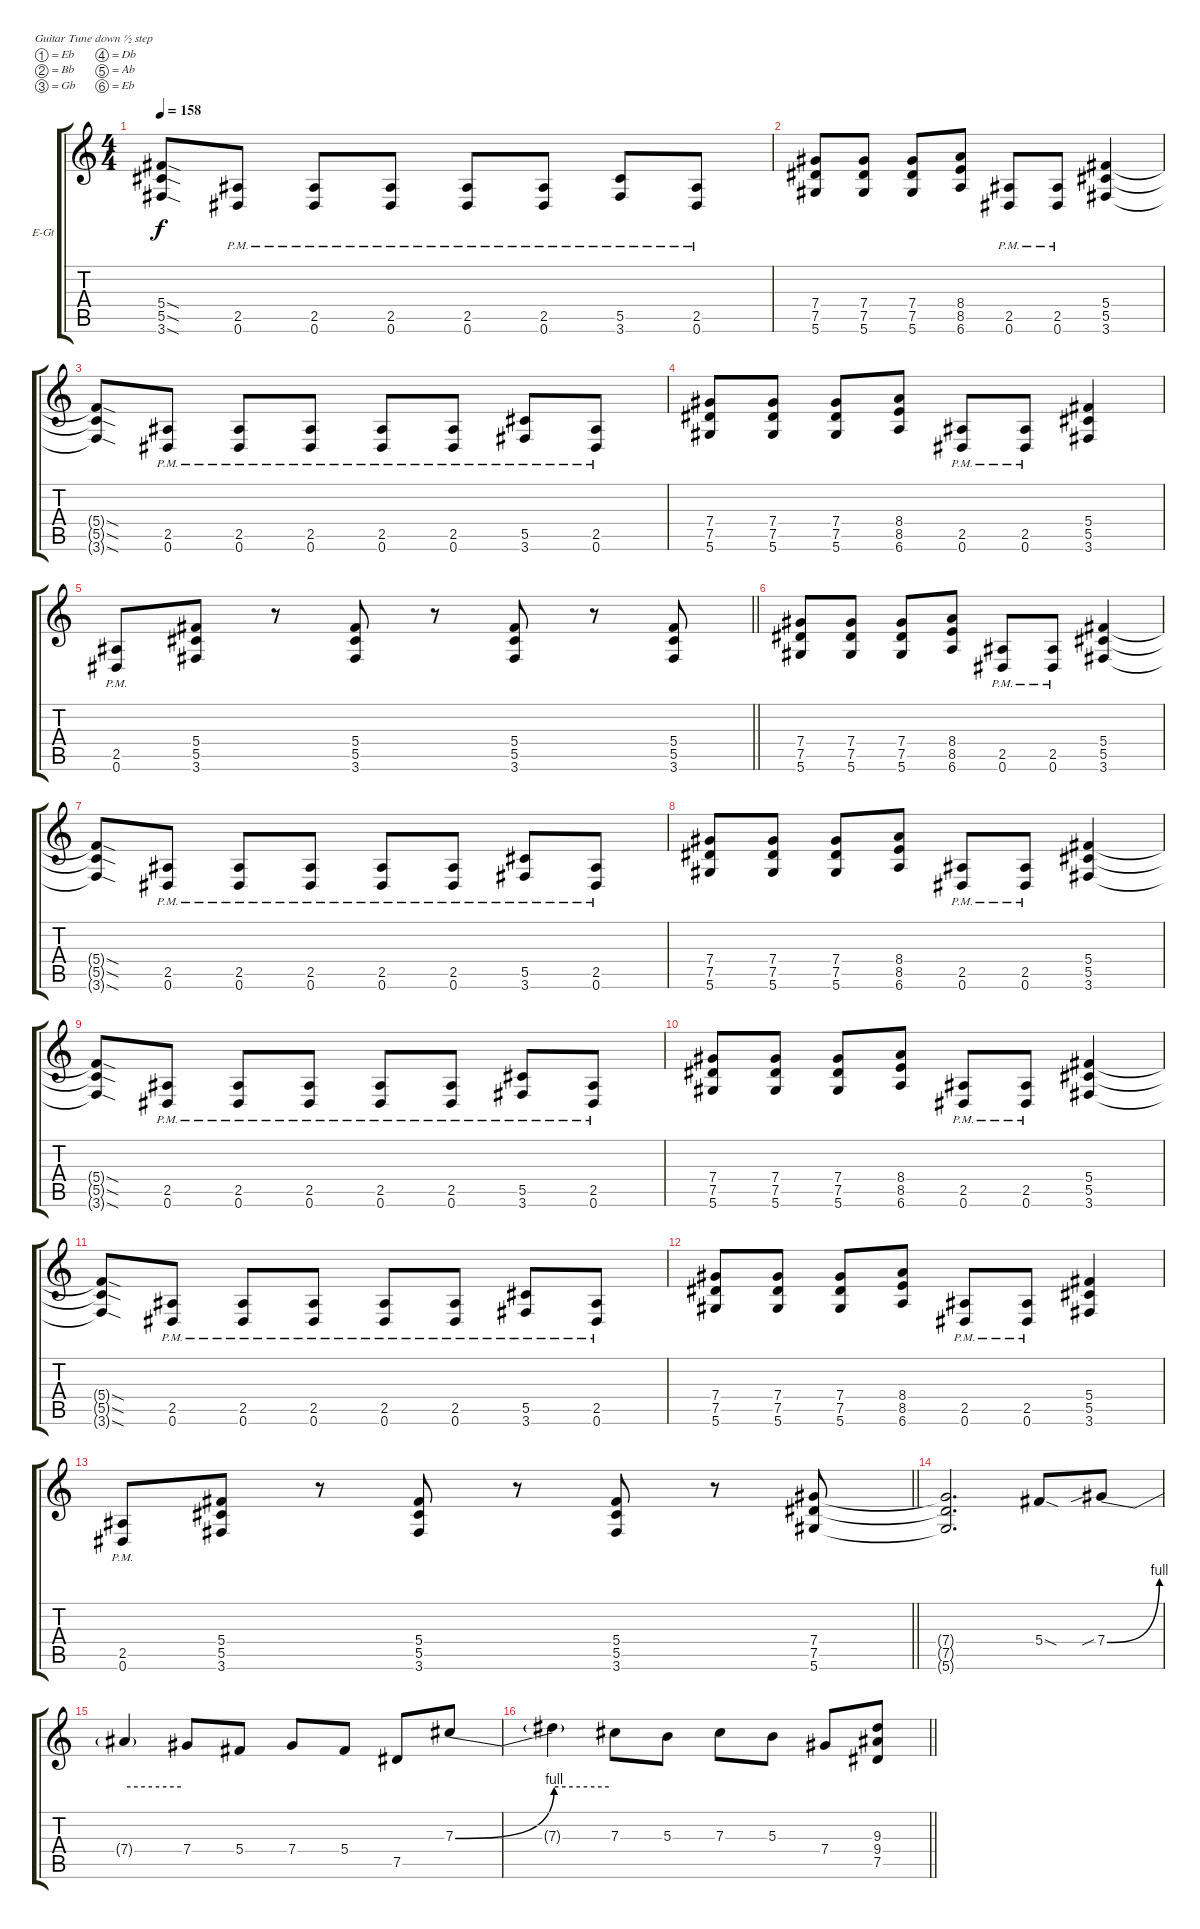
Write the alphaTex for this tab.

\bracketExtendMode groupsimilarinstruments
\firstSystemTrackNameOrientation horizontal
\otherSystemsTrackNameOrientation horizontal
\track ("Guitar 1" "E-Gt") {instrument distortionguitar}
\staff {score tabs}
\tuning (Eb4 Bb3 Gb3 Db3 Ab2 Eb2)
\ts (4 4)
\tempo 158
\clef g2
\ks c
(5.5{sod t} 3.6{sod t} 5.4{sod t}).8{dy f} (0.6{pm} 2.5{pm}).8 (0.6{pm} 2.5{pm}).8 (0.6{pm} 2.5{pm}).8 (0.6{pm} 2.5{pm}).8 (0.6{pm} 2.5{pm}).8 (5.5{pm} 3.6{pm}).8 (0.6{pm} 2.5{pm}).8 |
(7.5 5.6 7.4).8 (7.5 5.6 7.4).8 (7.5 5.6 7.4).8 (8.5 6.6 8.4).8 (0.6{pm} 2.5{pm}).8 (0.6{pm} 2.5{pm}).8 (5.5 3.6 5.4).4 |
(5.5{sod t} 3.6{sod t} 5.4{sod t}).8 (0.6{pm} 2.5{pm}).8 (0.6{pm} 2.5{pm}).8 (0.6{pm} 2.5{pm}).8 (0.6{pm} 2.5{pm}).8 (0.6{pm} 2.5{pm}).8 (5.5{pm} 3.6{pm}).8 (0.6{pm} 2.5{pm}).8 |
(7.5 5.6 7.4).8 (7.5 5.6 7.4).8 (7.5 5.6 7.4).8 (8.5 6.6 8.4).8 (0.6{pm} 2.5{pm}).8 (0.6{pm} 2.5{pm}).8 (5.5 3.6 5.4).4 |
\barLineRight lightlight
(0.6{pm} 2.5{pm}).8 (5.4 5.5 3.6).8 r.8 (5.4 5.5 3.6).8 r.8 (5.4 5.5 3.6).8 r.8 (5.4 5.5 3.6).8 |
\section ("" "")
(7.5 5.6 7.4).8 (7.5 5.6 7.4).8 (7.5 5.6 7.4).8 (8.5 6.6 8.4).8 (0.6{pm} 2.5{pm}).8 (0.6{pm} 2.5{pm}).8 (5.5 3.6 5.4).4 |
(5.5{sod t} 3.6{sod t} 5.4{sod t}).8 (0.6{pm} 2.5{pm}).8 (0.6{pm} 2.5{pm}).8 (0.6{pm} 2.5{pm}).8 (0.6{pm} 2.5{pm}).8 (0.6{pm} 2.5{pm}).8 (5.5{pm} 3.6{pm}).8 (0.6{pm} 2.5{pm}).8 |
(7.5 5.6 7.4).8 (7.5 5.6 7.4).8 (7.5 5.6 7.4).8 (8.5 6.6 8.4).8 (0.6{pm} 2.5{pm}).8 (0.6{pm} 2.5{pm}).8 (5.5 3.6 5.4).4 |
(5.5{sod t} 3.6{sod t} 5.4{sod t}).8 (0.6{pm} 2.5{pm}).8 (0.6{pm} 2.5{pm}).8 (0.6{pm} 2.5{pm}).8 (0.6{pm} 2.5{pm}).8 (0.6{pm} 2.5{pm}).8 (5.5{pm} 3.6{pm}).8 (0.6{pm} 2.5{pm}).8 |
(7.5 5.6 7.4).8 (7.5 5.6 7.4).8 (7.5 5.6 7.4).8 (8.5 6.6 8.4).8 (0.6{pm} 2.5{pm}).8 (0.6{pm} 2.5{pm}).8 (5.5 3.6 5.4).4 |
(5.5{sod t} 3.6{sod t} 5.4{sod t}).8 (0.6{pm} 2.5{pm}).8 (0.6{pm} 2.5{pm}).8 (0.6{pm} 2.5{pm}).8 (0.6{pm} 2.5{pm}).8 (0.6{pm} 2.5{pm}).8 (5.5{pm} 3.6{pm}).8 (0.6{pm} 2.5{pm}).8 |
(7.5 5.6 7.4).8 (7.5 5.6 7.4).8 (7.5 5.6 7.4).8 (8.5 6.6 8.4).8 (0.6{pm} 2.5{pm}).8 (0.6{pm} 2.5{pm}).8 (5.5 3.6 5.4).4 |
\barLineRight lightlight
(0.6{pm} 2.5{pm}).8 (5.4 5.5 3.6).8 r.8 (5.4 5.5 3.6).8 r.8 (5.4 5.5 3.6).8 r.8 (7.4 7.5 5.6).8 |
\section ("" "")
(7.4{t} 7.5{t} 5.6{t}).2{d} 5.4{sod}.8 7.4{be (bend 0 0 24.599999999999998 4) sib}.8 |
7.4{be (hold 0 4 60 4) t}.4 7.4.8 5.4.8 7.4.8 5.4.8 7.5.8 7.3{be (bend 0 0 22.2 4)}.8 |
\barLineRight lightlight
7.3{be (hold 0 4 60 4) t}.4 7.3.8 5.3.8 7.3.8 5.3.8 7.4.8 (9.4 7.5 9.3).8
